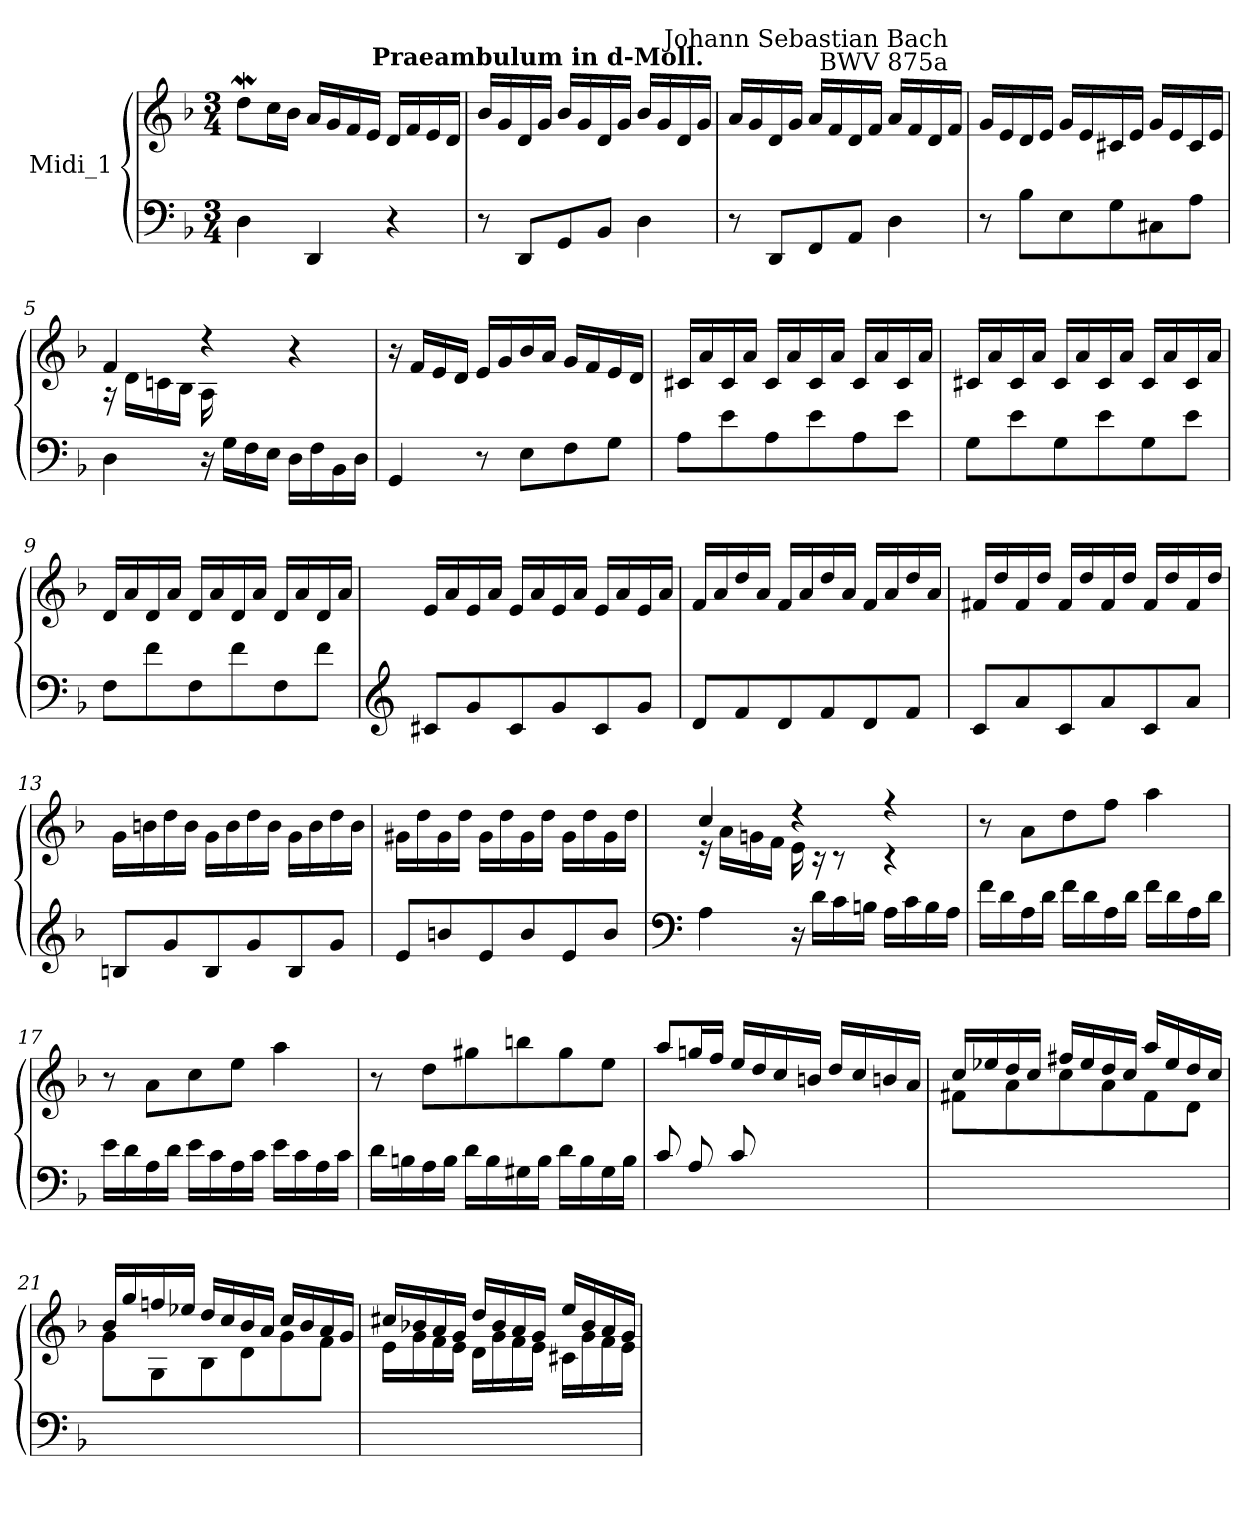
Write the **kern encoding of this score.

**kern	**kern
*part1	*part1
*staff2	*staff1
*I"Midi_1	*
*clefF4	*clefG2
*k[b-]	*k[b-]
*F:	*F:
*M3/4	*M3/4
=1	=1
4D	8ddWL
.	16ccL
.	16b-JJ
4DD	16aLL
.	16g
.	16f
.	16eJJ
4r	16dLL
.	16f
.	16e
.	16dJJ
=2	=2
8r	16b-LL
.	16g
8DDL	16d
!	!LO:TX:a:B:cj:t=Praeambulum in d-Moll.
.	16gJJ
8GG	16b-LL
.	16g
8BB-J	16d
.	16gJJ
4D	16b-LL
.	16g
.	16d
.	16gJJ
=3	=3
8r	16aLL
.	16g
8DDL	16d
.	16gJJ
8FF	16aLL
.	16f
8AAJ	16d
.	16fJJ
4D	16aLL
.	16f
.	16d
!	!LO:TX:a:rj:t=Johann Sebastian Bach\nBWV 875a
.	16fJJ
!!LO:LB:g=z
=4	=4
*	*^
8r	16gLL	2ryy
.	16e	.
8B-L	16d	.
.	16eJJ	.
8E	16gLL	.
.	16e	.
8G	16c#X	.
.	16eJJ	.
8C#X	16gLL	4ryy
.	16e	.
8AJ	16c#	.
.	16eJJ	.
=5	=5	=5
4D	4f/	16r
.	.	16dLL
.	.	16cn
.	.	16B-JJ
16r	4r	16A\
16GLL	.	16ryy
16F	.	8ryy
16EJJ	.	.
16DLL	4r	4ryy
16F	.	.
16BB-	.	.
16DJJ	.	.
=6	=6	=6
4GG	16r	2ryy
.	16f/LL	.
.	16e/	.
.	16d/JJ	.
8r	16eLL	.
.	16g	.
8EL	16b-	.
.	16aJJ	.
8F	16gLL	4ryy
.	16f	.
8GJ	16e	.
.	16dJJ	.
*	*v	*v
!!LO:LB:g=z
=7	=7
8AL	16c#XLL
.	16a
8e	16c#
.	16aJJ
8A	16c#LL
.	16a
8e	16c#
.	16aJJ
8A	16c#LL
.	16a
8eJ	16c#
.	16aJJ
=8	=8
8GL	16c#XLL
.	16a
8e	16c#
.	16aJJ
8G	16c#LL
.	16a
8e	16c#
.	16aJJ
8G	16c#LL
.	16a
8eJ	16c#
.	16aJJ
=9	=9
8FL	16dLL
.	16a
8f	16d
.	16aJJ
8F	16dLL
.	16a
8f	16d
.	16aJJ
8F	16dLL
.	16a
8fJ	16d
.	16aJJ
!!LO:LB:g=z
=10	=10
*clefG2	*
8c#XL	16eLL
.	16a
8g	16e
.	16aJJ
8c#	16eLL
.	16a
8g	16e
.	16aJJ
8c#	16eLL
.	16a
8gJ	16e
.	16aJJ
=11	=11
8dL	16fLL
.	16a
8f	16dd
.	16aJJ
8d	16fLL
.	16a
8f	16dd
.	16aJJ
8d	16fLL
.	16a
8fJ	16dd
.	16aJJ
=12	=12
8cL	16f#XLL
.	16dd
8a	16f#
.	16ddJJ
8c	16f#LL
.	16dd
8a	16f#
.	16ddJJ
8c	16f#LL
.	16dd
8aJ	16f#
.	16ddJJ
!!LO:LB:g=z
=13	=13
*	*^
8BnL	16g\LL	2ryy
.	16bn\	.
8g	16dd\	.
.	16b\JJ	.
8B	16g\LL	.
.	16b\	.
8g	16dd\	.
.	16b\JJ	.
8B	16g\LL	4ryy
.	16b\	.
8gJ	16dd\	.
.	16b\JJ	.
=14	=14	=14
8eL	16g#X\LL	2ryy
.	16dd\	.
8bn	16g#\	.
.	16dd\JJ	.
8e	16g#\LL	.
.	16dd\	.
8b	16g#\	.
.	16dd\JJ	.
8e	16g#\LL	4ryy
.	16dd\	.
8bJ	16g#\	.
.	16dd\JJ	.
=15	=15	=15
*clefF4	*	*
4A	4cc/	16r
.	.	16aLL
.	.	16gn
.	.	16fJJ
16r	4r	16e\
16dLL	.	16r
16c	.	8r
16BnJJ	.	.
16ALL	4r	4r
16c	.	.
16B	.	.
16AJJ	.	.
*	*v	*v
!!LO:LB:g=z
=16	=16
16fLL	8r
16d	.
16A	8aL
16dJJ	.
16fLL	8dd
16d	.
16A	8ffJ
16dJJ	.
16fLL	4aa
16d	.
16A	.
16dJJ	.
=17	=17
16eLL	8r
16d	.
16A	8aL
16dJJ	.
16eLL	8cc
16c	.
16A	8eeJ
16cJJ	.
16eLL	4aa
16c	.
16A	.
16cJJ	.
=18	=18
16dLL	8r
16Bn	.
16A	8ddL
16BJJ	.
16dLL	8gg#X
16B	.
16G#X	8bbn
16BJJ	.
16dLL	8gg#
16B	.
16G#	8eeJ
16BJJ	.
!!LO:LB:g=z
=19	=19
*	*^
*	*	*^
8c/L	8aa/L	2ryy	4.ryy
8A/	16ggn/L	.	.
.	16ff/JJ	.	.
8c/	16eeLL	.	.
.	16dd	.	.
4.ryy	16cc	.	8e/
.	16bnJJ	.	.
.	4ryy	16dd/LL	8a/
.	.	16cc/	.
.	.	16bn/	8g/J
.	.	16a/JJ	.
*	*	*v	*v
=20	=20	=20
2ryy	16ccLL	8f#X\L
.	16ee-X	.
.	16dd	8a\
.	16ccJJ	.
.	16ff#XLL	8cc\
.	16ee-	.
.	16dd	8a\
.	16ccJJ	.
4ryy	16aaLL	8f#\
.	16ee-	.
.	16dd	8d\J
.	16ccJJ	.
=21	=21	=21
2ryy	16b-/LL	8gL
.	16gg/	.
.	16ffn/	8G
.	16ee-X/JJ	.
.	16ddLL	8B-
.	16cc	.
.	16b-	8d
.	16aJJ	.
4ryy	16cc/LL	8g
.	16b-/	.
.	16a/	8fJ
.	16g/JJ	.
!!LO:LB:g=z	!!
=22	=22	=22
2ryy	16cc#X/LL	16eLL
.	16b-X/	16g
.	16a/	16f
.	16g/JJ	16eJJ
.	16dd/LL	16d\LL
.	16b-/	16g\
.	16a/	16f\
.	16g/JJ	16e\JJ
4ryy	16ee/LL	16c#X\LL
.	16b-/	16g\
.	16a/	16f\
.	16g/JJ	16e\JJ
*	*v	*v
=	=
*-	*-
